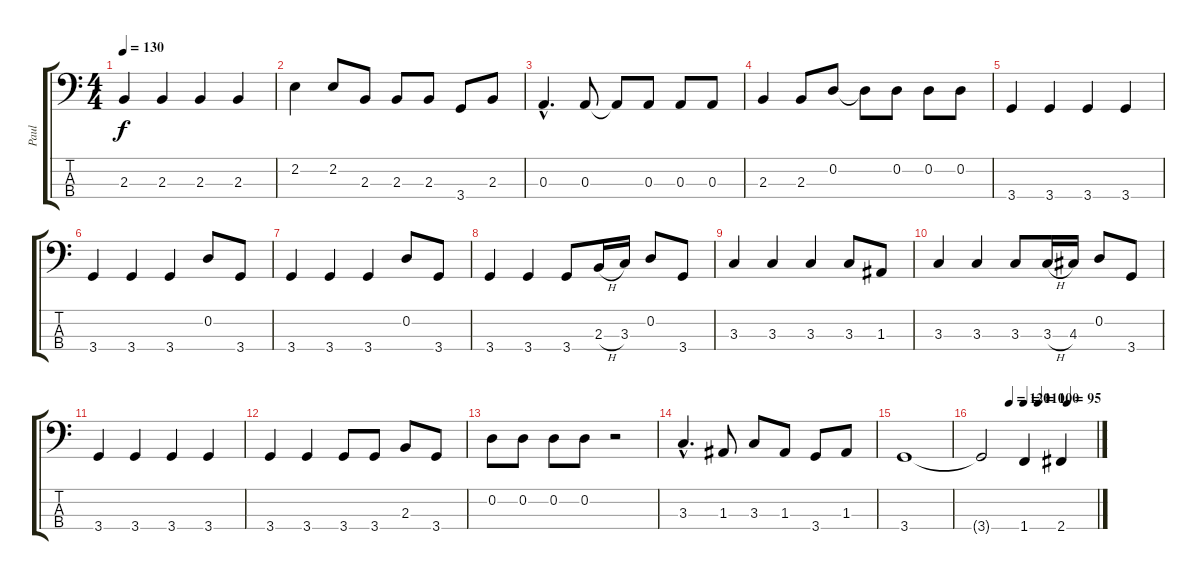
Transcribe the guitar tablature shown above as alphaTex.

\track ("Paul" "Paul") {instrument electricbasspick}
\staff {score tabs}
\tuning (G2 D2 A1 E1) {hide}
\ts (4 4)
\tempo 130
\clef f4
\ks c
2.3.4{dy f} 2.3.4 2.3.4 2.3.4 |
2.2.4 2.2.8 2.3.8 2.3.8 2.3.8 3.4.8 2.3.8 |
0.3{hac}.4{d} 0.3.8 0.3{t}.8 0.3.8 0.3.8 0.3.8 |
2.3.4 2.3.8 0.2.8 0.2{t}.8 0.2.8 0.2.8 0.2.8 |
3.4.4 3.4.4 3.4.4 3.4.4 |
3.4.4 3.4.4 3.4.4 0.2.8 3.4.8 |
3.4.4 3.4.4 3.4.4 0.2.8 3.4.8 |
3.4.4 3.4.4 3.4.8 2.3{h}.16 3.3.16 0.2.8 3.4.8 |
3.3.4 3.3.4 3.3.4 3.3.8 1.3.8 |
3.3.4 3.3.4 3.3.8 3.3{h}.16 4.3.16 0.2.8 3.4.8 |
3.4.4 3.4.4 3.4.4 3.4.4 |
3.4.4 3.4.4 3.4.8 3.4.8 2.3.8 3.4.8 |
0.2.8 0.2.8 0.2.8 0.2.8 r.2 |
3.3{hac}.4{d} 1.3.8 3.3.8 1.3.8 3.4.8 1.3.8 |
3.4.1 |
\tempo (120 0.25)
\tempo (110 0.375)
\tempo (100 0.5)
\tempo (95 0.75)
3.4{t}.2 1.4.4 2.4.4
